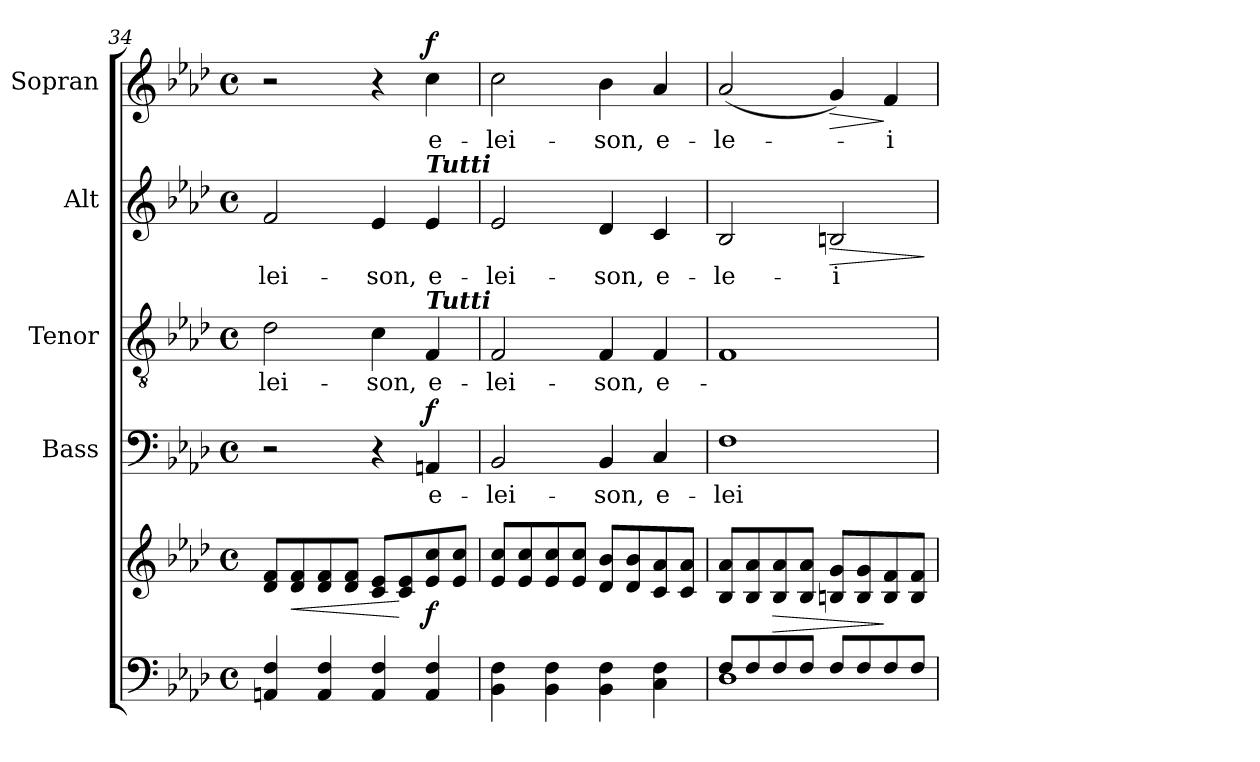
**kern	**kern	**dynam	**kern	**text	**dynam	**kern	**text	**kern	**text	**dynam	**kern	**text	**dynam
*part5	*part5	*part5	*part4	*part4	*part4	*part3	*part3	*part2	*part2	*part2	*part1	*part1	*part1
*staff6	*staff5	*staff5/6	*staff4	*staff4	*staff4	*staff3	*staff3	*staff2	*staff2	*staff2	*staff1	*staff1	*staff1
*	*	*	*I"Bass	*	*	*I"Tenor	*	*I"Alt	*	*	*I"Sopran	*	*
*	*	*	*I'B.	*	*	*I'T.	*	*I'A.	*	*	*I'S.	*	*
*clefF4	*clefG2	*	*clefF4	*	*	*clefGv2	*	*clefG2	*	*	*clefG2	*	*
*k[b-e-a-d-]	*k[b-e-a-d-]	*	*k[b-e-a-d-]	*	*	*k[b-e-a-d-]	*	*k[b-e-a-d-]	*	*	*k[b-e-a-d-]	*	*
*A-:	*A-:	*	*A-:	*	*	*A-:	*	*A-:	*	*	*A-:	*	*
*M4/4	*M4/4	*	*M4/4	*	*	*M4/4	*	*M4/4	*	*	*M4/4	*	*
*met(c)	*met(c)	*	*met(c)	*	*	*met(c)	*	*met(c)	*	*	*met(c)	*	*
=34	=34	=34	=34	=34	=34	=34	=34	=34	=34	=34	=34	=34	=34
!	!	!	!	!	!	!	!LO:LY:b	!	!LO:LY:b	!	!	!	!
4AAn/ 4F/	8d-/ 8f/L	.	2r	.	.	2d-\	-lei-	2f/	-lei-	.	2r	.	.
!	!	!LO:HP:b	!	!	!	!	!	!	!	!	!	!	!
.	8d-/ 8f/	<	.	.	.	.	.	.	.	.	.	.	.
4AA/ 4F/	8d-/ 8f/	.	.	.	.	.	.	.	.	.	.	.	.
.	8d-/ 8f/J	.	.	.	.	.	.	.	.	.	.	.	.
!	!	!	!	!	!	!	!LO:LY:b	!	!LO:LY:b	!	!	!	!
4AA/ 4F/	8c/ 8e-/L	.	4r	.	.	4c\	-son,	4e-/	-son,	.	4r	.	.
.	8c/ 8e-/	[	.	.	.	.	.	.	.	.	.	.	.
!	!	!	!	!	!	!	!	!LO:TX:a:Bi:t=Tutti	!	!	!	!	!
!	!	!	!	!	!	!LO:TX:a:Bi:t=Tutti	!	!	!	!	!	!	!
!	!	!LO:DY:b	!	!LO:LY:b	!LO:DY:a	!	!LO:LY:b	!	!LO:LY:b	!	!	!LO:LY:b	!LO:DY:a
4AA/ 4F/	8e-/ 8cc/	f	4AAn/	e-	f	4F/	e-	4e-/	e-	.	4cc\	e-	f
.	8e-/ 8cc/J	.	.	.	.	.	.	.	.	.	.	.	.
=35	=35	=35	=35	=35	=35	=35	=35	=35	=35	=35	=35	=35	=35
!	!	!	!	!LO:LY:b	!	!	!LO:LY:b	!	!LO:LY:b	!	!	!LO:LY:b	!
4BB-\ 4F\	8e-/ 8cc/L	.	2BB-/	-lei-	.	2F/	-lei-	2e-/	-lei-	.	2cc\	-lei-	.
.	8e-/ 8cc/	.	.	.	.	.	.	.	.	.	.	.	.
4BB-\ 4F\	8e-/ 8cc/	.	.	.	.	.	.	.	.	.	.	.	.
.	8e-/ 8cc/J	.	.	.	.	.	.	.	.	.	.	.	.
!	!	!	!	!LO:LY:b	!	!	!LO:LY:b	!	!LO:LY:b	!	!	!LO:LY:b	!
4BB-\ 4F\	8d-/ 8b-/L	.	4BB-/	-son,	.	4F/	-son,	4d-/	-son,	.	4b-\	-son,	.
.	8d-/ 8b-/	.	.	.	.	.	.	.	.	.	.	.	.
!	!	!	!	!LO:LY:b	!	!	!LO:LY:b	!	!LO:LY:b	!	!	!LO:LY:b	!
4C\ 4F\	8c/ 8a-/	.	4C/	e-	.	4F/	e-	4c/	e-	.	4a-/	e-	.
.	8c/ 8a-/J	.	.	.	.	.	.	.	.	.	.	.	.
=36	=36	=36	=36	=36	=36	=36	=36	=36	=36	=36	=36	=36	=36
*^	*	*	*	*	*	*	*	*	*	*	*	*	*
!	!	!	!	!	!LO:LY:b	!	!	!	!	!LO:LY:b	!	!	!LO:LY:b	!
8F/L	1D-	8B-/ 8a-/L	.	1F	-lei-	.	1F	.	2B-/	-le-	.	(<2a-/	-le-	.
8F/	.	8B-/ 8a-/	.	.	.	.	.	.	.	.	.	.	.	.
!	!	!	!LO:HP:b	!	!	!	!	!	!	!	!	!	!	!
8F/	.	8B-/ 8a-/	>	.	.	.	.	.	.	.	.	.	.	.
8F/J	.	8B-/ 8a-/J	.	.	.	.	.	.	.	.	.	.	.	.
!	!	!	!	!	!	!	!	!	!	!LO:LY:b	!LO:HP:b	!	!	!LO:HP:b
8F/L	.	8Bn/ 8g/L	.	.	.	.	.	.	2Bn/	-i-	>	4g/)	.	>
8F/	.	8B/ 8g/	.	.	.	.	.	.	.	.	.	.	.	.
!	!	!	!	!	!	!	!	!	!	!	!	!	!LO:LY:b	!
8F/	.	8B/ 8f/	]	.	.	.	.	.	.	.	.	4f/	-i-	]
8F/J	.	8B/ 8f/J	.	.	.	.	.	.	.	.	.	.	.	.
*v	*v	*	*	*	*	*	*	*	*	*	*	*	*	*
.	.	.	.	.	.	.	.	.	.	]	.	.	.
=	=	=	=	=	=	=	=	=	=	=	=	=	=
*-	*-	*-	*-	*-	*-	*-	*-	*-	*-	*-	*-	*-	*-
